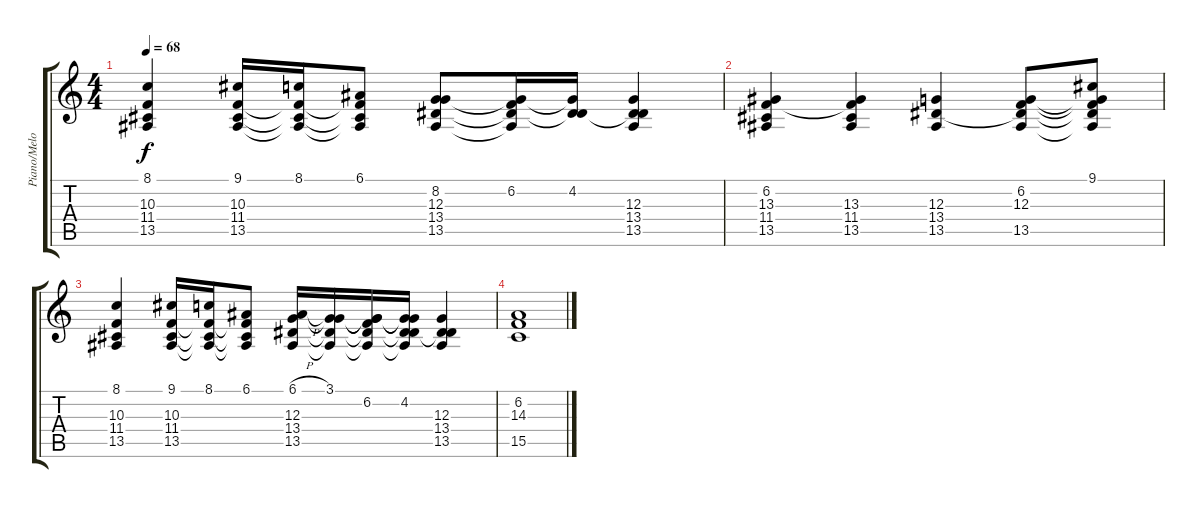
\track ("Piano/Melody" "Piano/Melo") {instrument acousticgrandpiano}
\staff {score tabs}
\tuning (E4 B3 G3 D3 A2 E2) {hide}
\ts (4 4)
\tempo 68
\clef g2
\ks c
(8.1 10.3 11.4 13.5).4{dy f} (9.1 10.3 11.4 13.5).16 (8.1 10.3{t} 11.4{t} 13.5{t}).16 (6.1 10.3{t} 11.4{t} 13.5{t}).8 (8.2 12.3 13.4 13.5).8 (6.2 12.3{t} 13.4{t} 13.5{t}).16 (4.2 12.3{t} 13.4{t}).16 (4.2{t} 12.3 13.4 13.5).4 |
(6.2 13.3 11.4 13.5).4 (6.2{t} 13.3 11.4 13.5).4 (12.3 13.4 13.5).4 (6.2 12.3 13.4{t} 13.5).8 (9.1 6.2{t} 12.3{t} 13.4{t} 13.5{t}).8 |
(8.1 10.3 11.4 13.5).4 (9.1 10.3 11.4 13.5).16 (8.1 10.3{t} 11.4{t} 13.5{t}).16 (6.1 10.3{t} 11.4{t} 13.5{t}).8 (6.1{h} 12.3 13.4 13.5).16 (3.1 12.3{t} 13.4{t} 13.5{t}).16 (3.1{t} 6.2 12.3{t} 13.4{t} 13.5{t}).16 (3.1{t} 4.2 12.3{t} 13.4{t} 13.5{t}).16 (4.2{t} 12.3 13.4 13.5).4 |
(6.2 14.3 15.5).1
